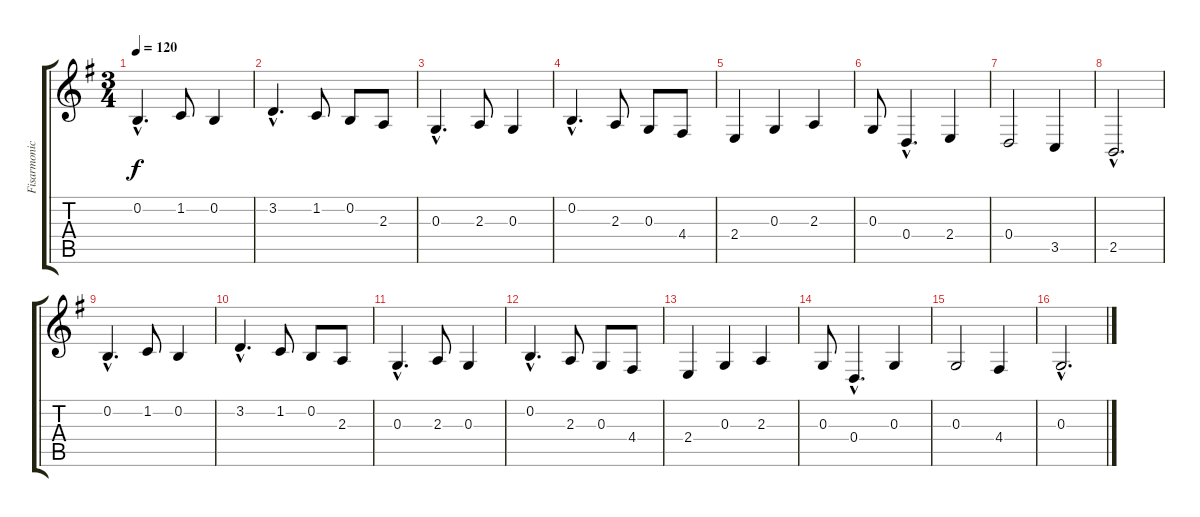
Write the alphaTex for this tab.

\track ("Fisarmonica" "Fisarmonic") {instrument panflute}
\staff {score tabs}
\tuning (E4 B3 G3 D3 A2 E2) {hide}
\ts (3 4)
\tempo 120
\clef g2
\ks g
0.2{hac}.4{d dy f instrument panflute} 1.2.8 0.2.4 |
3.2{hac}.4{d} 1.2.8 0.2.8 2.3.8 |
0.3{hac}.4{d} 2.3.8 0.3.4 |
0.2{hac}.4{d} 2.3.8 0.3.8 4.4.8 |
2.4.4 0.3.4 2.3.4 |
0.3.8 0.4{hac}.4{d} 2.4.4 |
0.4.2 3.5.4 |
2.5{hac}.2{d} |
0.2{hac}.4{d} 1.2.8 0.2.4 |
3.2{hac}.4{d} 1.2.8 0.2.8 2.3.8 |
0.3{hac}.4{d} 2.3.8 0.3.4 |
0.2{hac}.4{d} 2.3.8 0.3.8 4.4.8 |
2.4.4 0.3.4 2.3.4 |
0.3.8 0.4{hac}.4{d} 0.3.4 |
0.3.2 4.4.4 |
0.3{hac}.2{d}
